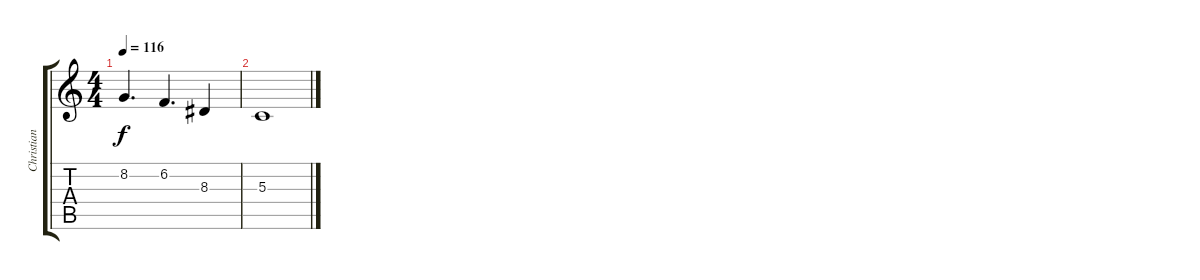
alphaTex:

\track ("Christian Lorenz [Flake]" "Christian ") {instrument brightacousticpiano}
\staff {score tabs}
\tuning (E4 B3 G3 D3 A2 E2) {hide}
\ts (4 4)
\tempo 116
\clef g2
\ks c
8.2.4{d dy f} 6.2.4{d} 8.3.4 |
5.3.1
